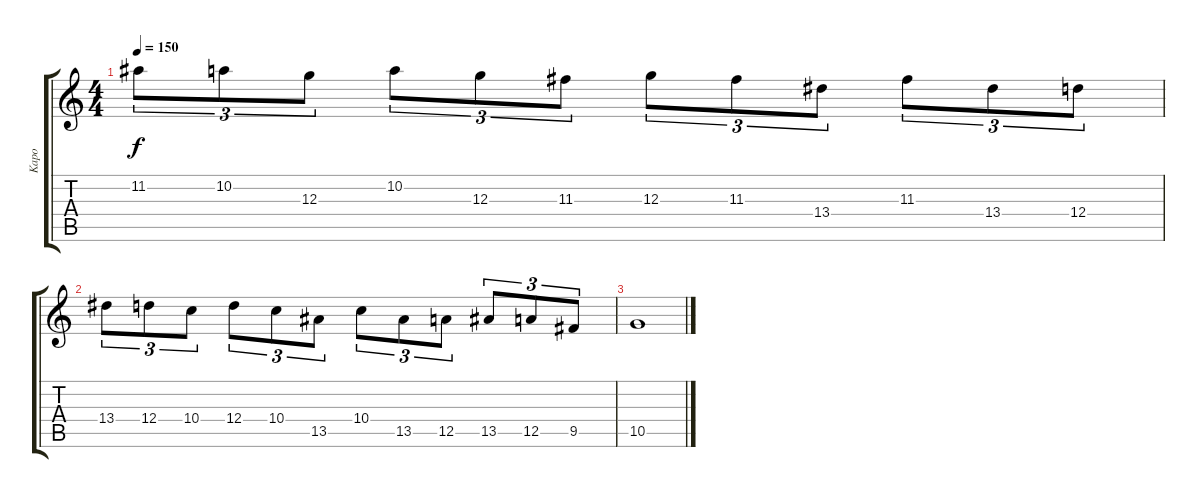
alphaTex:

\track ("Kapo" "Kapo") {instrument distortionguitar}
\staff {score tabs}
\tuning (E4 B3 G3 D3 A2 D2) {hide}
\ts (4 4)
\tempo 150
\clef g2
\ks c
11.2.8{tu (3 2) dy f} 10.2.8{tu (3 2)} 12.3.8{tu (3 2)} 10.2.8{tu (3 2)} 12.3.8{tu (3 2)} 11.3.8{tu (3 2)} 12.3.8{tu (3 2)} 11.3.8{tu (3 2)} 13.4.8{tu (3 2)} 11.3.8{tu (3 2)} 13.4.8{tu (3 2)} 12.4.8{tu (3 2)} |
13.4.8{tu (3 2)} 12.4.8{tu (3 2)} 10.4.8{tu (3 2)} 12.4.8{tu (3 2)} 10.4.8{tu (3 2)} 13.5.8{tu (3 2)} 10.4.8{tu (3 2)} 13.5.8{tu (3 2)} 12.5.8{tu (3 2)} 13.5.8{tu (3 2)} 12.5.8{tu (3 2)} 9.5.8{tu (3 2)} |
10.5.1
